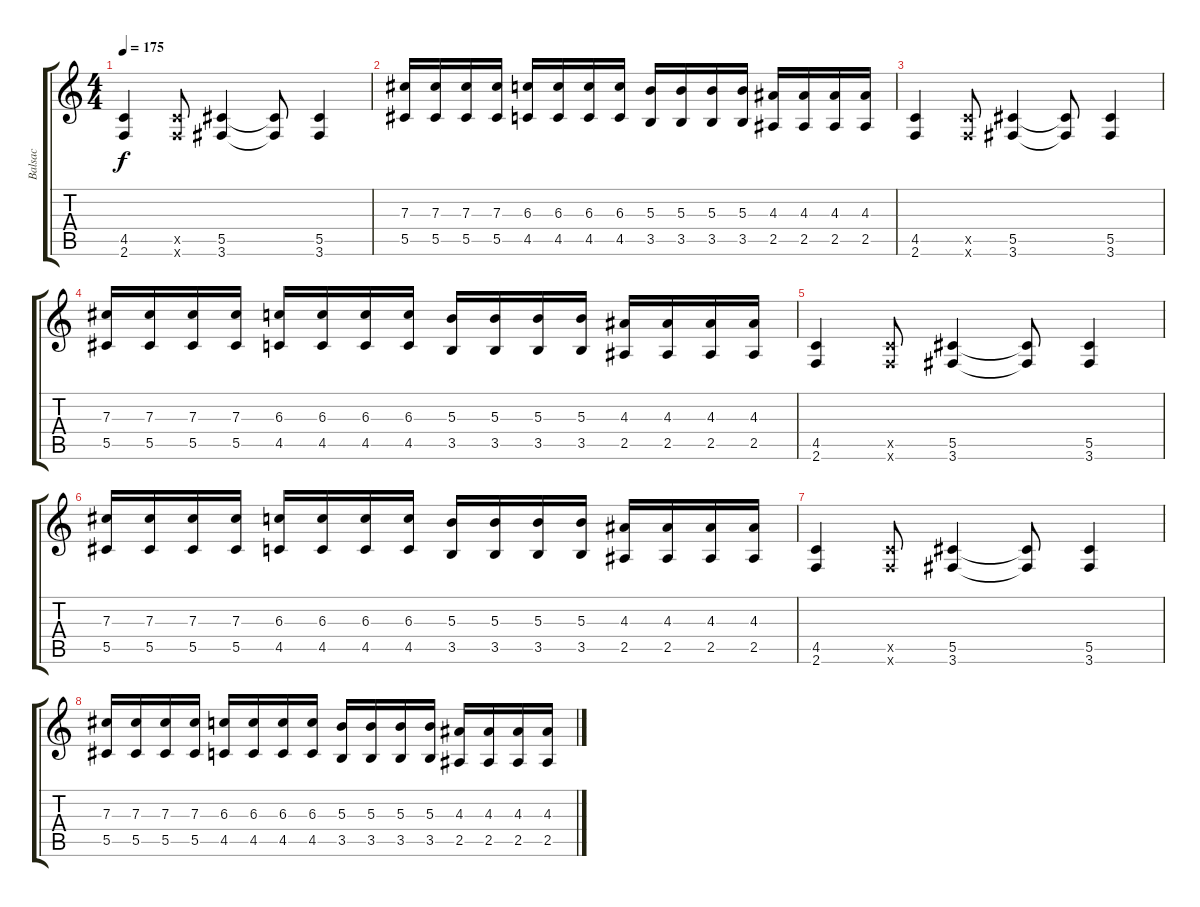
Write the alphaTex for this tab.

\track ("Balsac" "Balsac") {instrument distortionguitar}
\staff {score tabs}
\tuning (Eb4 Bb3 Gb3 Db3 Ab2 Eb2) {hide}
\ts (4 4)
\tempo 175
\clef g2
\ks c
(4.5 2.6).4{dy f} (4.5{x} 2.6{x}).8 (5.5 3.6).4 (5.5{t} 3.6{t}).8 (5.5 3.6).4 |
(7.3 5.5).16 (7.3 5.5).16 (7.3 5.5).16 (7.3 5.5).16 (6.3 4.5).16 (6.3 4.5).16 (6.3 4.5).16 (6.3 4.5).16 (5.3 3.5).16 (5.3 3.5).16 (5.3 3.5).16 (5.3 3.5).16 (4.3 2.5).16 (4.3 2.5).16 (4.3 2.5).16 (4.3 2.5).16 |
(4.5 2.6).4 (4.5{x} 2.6{x}).8 (5.5 3.6).4 (5.5{t} 3.6{t}).8 (5.5 3.6).4 |
(7.3 5.5).16 (7.3 5.5).16 (7.3 5.5).16 (7.3 5.5).16 (6.3 4.5).16 (6.3 4.5).16 (6.3 4.5).16 (6.3 4.5).16 (5.3 3.5).16 (5.3 3.5).16 (5.3 3.5).16 (5.3 3.5).16 (4.3 2.5).16 (4.3 2.5).16 (4.3 2.5).16 (4.3 2.5).16 |
(4.5 2.6).4 (4.5{x} 2.6{x}).8 (5.5 3.6).4 (5.5{t} 3.6{t}).8 (5.5 3.6).4 |
(7.3 5.5).16 (7.3 5.5).16 (7.3 5.5).16 (7.3 5.5).16 (6.3 4.5).16 (6.3 4.5).16 (6.3 4.5).16 (6.3 4.5).16 (5.3 3.5).16 (5.3 3.5).16 (5.3 3.5).16 (5.3 3.5).16 (4.3 2.5).16 (4.3 2.5).16 (4.3 2.5).16 (4.3 2.5).16 |
(4.5 2.6).4 (4.5{x} 2.6{x}).8 (5.5 3.6).4 (5.5{t} 3.6{t}).8 (5.5 3.6).4 |
(7.3 5.5).16 (7.3 5.5).16 (7.3 5.5).16 (7.3 5.5).16 (6.3 4.5).16 (6.3 4.5).16 (6.3 4.5).16 (6.3 4.5).16 (5.3 3.5).16 (5.3 3.5).16 (5.3 3.5).16 (5.3 3.5).16 (4.3 2.5).16 (4.3 2.5).16 (4.3 2.5).16 (4.3 2.5).16
